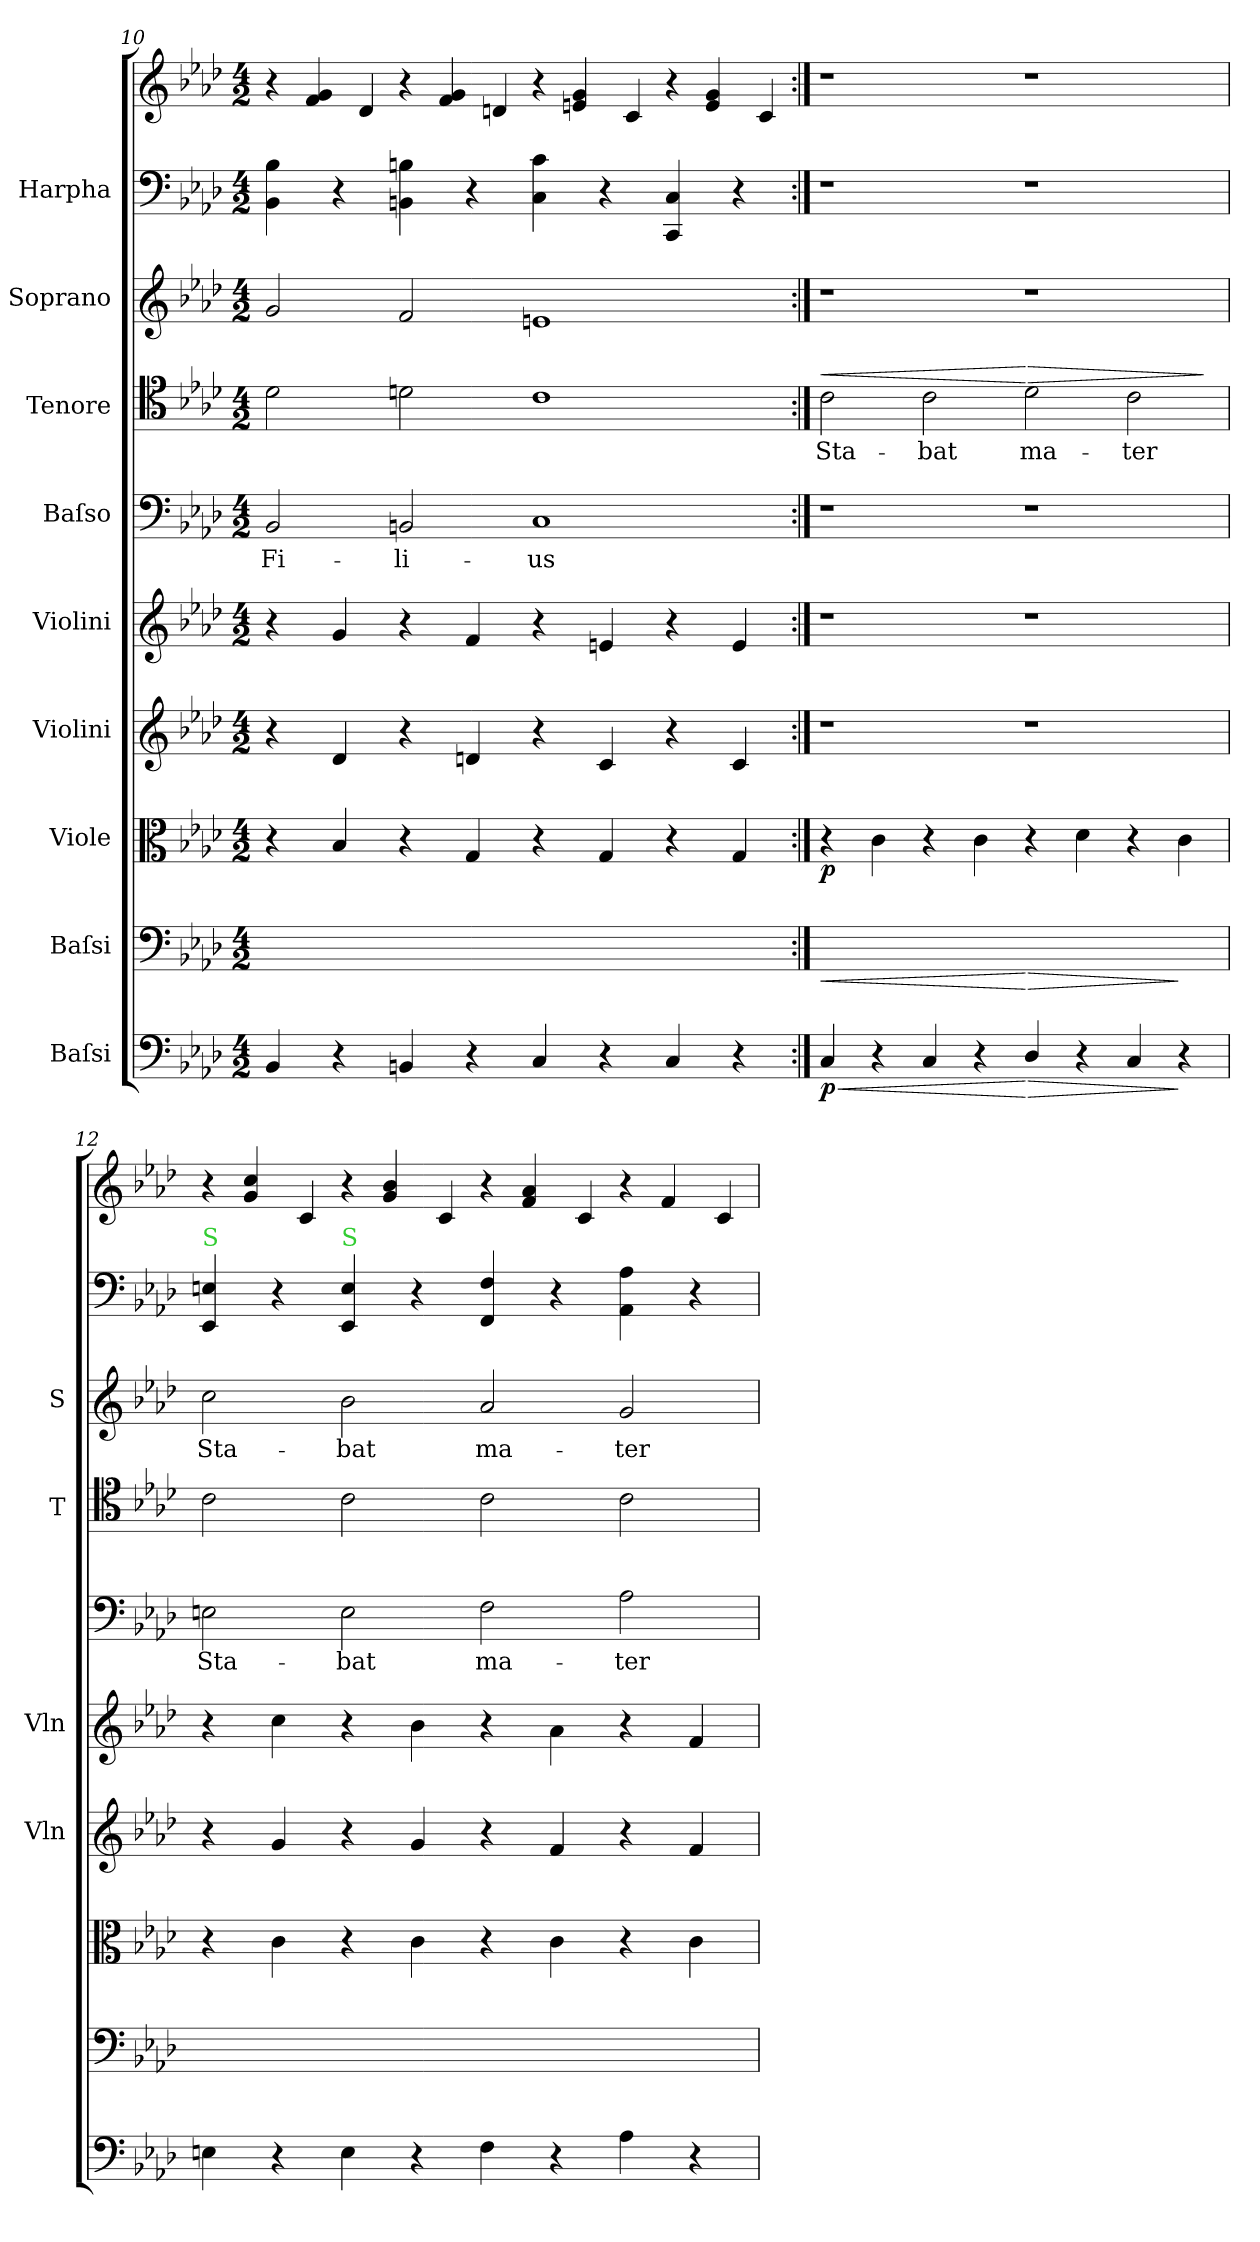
**kern	**dynam	**kern	**dynam	**kern	**dynam	**kern	**kern	**kern	**text	**kern	**text	**dynam	**kern	**text	**kern	**kern
*part9	*part9	*part8	*part8	*part7	*part7	*part6	*part5	*part4	*part4	*part3	*part3	*part3	*part2	*part2	*part1	*part1
*staff10	*staff10	*staff9	*staff9	*staff8	*staff8	*staff7	*staff6	*staff5	*staff5	*staff4	*staff4	*staff4	*staff3	*staff3	*staff2	*staff1
*I"Baſsi	*	*I"Baſsi	*	*I"Viole	*	*I"Violini	*I"Violini	*I"Baſso	*	*I"Tenore	*	*	*I"Soprano	*	*I"Harpha	*
*	*	*	*	*	*	*I'Vln	*I'Vln	*	*	*I'T	*	*	*I'S	*	*	*
*clefF4	*	*clefF4	*	*clefC3	*	*clefG2	*clefG2	*clefF4	*	*clefC4	*	*	*clefG2	*	*clefF4	*clefG2
*k[b-e-a-d-]	*	*k[b-e-a-d-]	*	*k[b-e-a-d-]	*	*k[b-e-a-d-]	*k[b-e-a-d-]	*k[b-e-a-d-]	*	*k[b-e-a-d-]	*	*	*k[b-e-a-d-]	*	*k[b-e-a-d-]	*k[b-e-a-d-]
*M4/2	*	*M4/2	*	*M4/2	*	*M4/2	*M4/2	*M4/2	*	*M4/2	*	*	*M4/2	*	*M4/2	*M4/2
*	*	*	*	*	*	*	*	*	*	*	*	*	*	*	*	*Xtuplet
=10	=10	=10	=10	=10	=10	=10	=10	=10	=10	=10	=10	=10	=10	=10	=10	=10
4BB-/	.	4BB-/yy	.	4r	.	4r	4r	2BB-/	Fi-	2d-\	.	.	2g/	.	4BB-\ 4B-\	6r
.	.	.	.	.	.	.	.	.	.	.	.	.	.	.	.	6f/ 6g/
4r	.	4ryy	.	4B-/	.	4d-/	4g/	.	.	.	.	.	.	.	4r	.
.	.	.	.	.	.	.	.	.	.	.	.	.	.	.	.	6d-/
4BBn/	.	4BBn/yy	.	4r	.	4r	4r	2BBn/	-li-	2dn\	.	.	2f/	.	4BBn\ 4Bn\	6r
.	.	.	.	.	.	.	.	.	.	.	.	.	.	.	.	6f/ 6g/
4r	.	4ryy	.	4G/	.	4dn/	4f/	.	.	.	.	.	.	.	4r	.
.	.	.	.	.	.	.	.	.	.	.	.	.	.	.	.	6dn/
4C/	.	4C/yy	.	4r	.	4r	4r	1C	-us	1c	.	.	1en	.	4C\ 4c\	6r
.	.	.	.	.	.	.	.	.	.	.	.	.	.	.	.	6en/ 6g/
4r	.	4ryy	.	4G/	.	4c/	4en/	.	.	.	.	.	.	.	4r	.
.	.	.	.	.	.	.	.	.	.	.	.	.	.	.	.	6c/
4C/	.	4C/yy	.	4r	.	4r	4r	.	.	.	.	.	.	.	4CC/ 4C/	6r
.	.	.	.	.	.	.	.	.	.	.	.	.	.	.	.	6e/ 6g/
4r	.	4ryy	.	4G/	.	4c/	4e/	.	.	.	.	.	.	.	4r	.
.	.	.	.	.	.	.	.	.	.	.	.	.	.	.	.	6c/
=11:|!	=11:|!	=11:|!	=11:|!	=11:|!	=11:|!	=11:|!	=11:|!	=11:|!	=11:|!	=11:|!	=11:|!	=11:|!	=11:|!	=11:|!	=11:|!	=11:|!
!	!LO:HP:b	!	!LO:HP:b	!	!	!	!	!	!	!	!	!LO:HP:a	!	!	!	!
4C/	< p	4C/yy	<	4r	p	1r	1r	1r	.	2c\	Sta-	<	1r	.	1r	1r
4r	.	4ryy	.	4c\	.	.	.	.	.	.	.	.	.	.	.	.
4C/	.	4C/yy	.	4r	.	.	.	.	.	2c\	-bat	.	.	.	.	.
4r	.	4ryy	.	4c\	.	.	.	.	.	.	.	.	.	.	.	.
!	!LO:HP:n=1:b	!	!LO:HP:n=1:b	!	!	!	!	!	!	!	!	!LO:HP:n=1:a	!	!	!	!
4D-/	[ >	4D-/yy	[ >	4r	.	1r	1r	1r	.	2d-\	ma-	[ >	1r	.	1r	1r
4r	.	4ryy	.	4d-\	.	.	.	.	.	.	.	.	.	.	.	.
4C/	.	4C/yy	.	4r	.	.	.	.	.	2c\	-ter	.	.	.	.	.
4r	]	4ryy	]	4c\	.	.	.	.	.	.	.	.	.	.	.	.
.	.	.	.	.	.	.	.	.	.	.	.	]	.	.	.	.
=12	=12	=12	=12	=12	=12	=12	=12	=12	=12	=12	=12	=12	=12	=12	=12	=12
!	!	!	!	!	!	!	!	!	!	!	!	!	!	!	!LO:TX:a:color=limegreen:t=S	!
4En\	.	4En\yy	.	4r	.	4r	4r	2En\	Sta-	2c\	.	.	2cc\	Sta-	4EE-/ 4En/	6r
.	.	.	.	.	.	.	.	.	.	.	.	.	.	.	.	6g/ 6cc/
4r	.	4ryy	.	4c\	.	4g/	4cc\	.	.	.	.	.	.	.	4r	.
.	.	.	.	.	.	.	.	.	.	.	.	.	.	.	.	6c/
!	!	!	!	!	!	!	!	!	!	!	!	!	!	!	!LO:TX:a:color=limegreen:t=S	!
4E\	.	4E\yy	.	4r	.	4r	4r	2E\	-bat	2c\	.	.	2b-\	-bat	4EE-/ 4E/	6r
.	.	.	.	.	.	.	.	.	.	.	.	.	.	.	.	6g/ 6b-/
4r	.	4ryy	.	4c\	.	4g/	4b-\	.	.	.	.	.	.	.	4r	.
.	.	.	.	.	.	.	.	.	.	.	.	.	.	.	.	6c/
4F\	.	4F\yy	.	4r	.	4r	4r	2F\	ma-	2c\	.	.	2a-/	ma-	4FF/ 4F/	6r
.	.	.	.	.	.	.	.	.	.	.	.	.	.	.	.	6f/ 6a-/
4r	.	4ryy	.	4c\	.	4f/	4a-\	.	.	.	.	.	.	.	4r	.
.	.	.	.	.	.	.	.	.	.	.	.	.	.	.	.	6c/
4A-\	.	4A-\yy	.	4r	.	4r	4r	2A-\	-ter	2c\	.	.	2g/	-ter	4AA-\ 4A-\	6r
.	.	.	.	.	.	.	.	.	.	.	.	.	.	.	.	6f/
4r	.	4ryy	.	4c\	.	4f/	4f/	.	.	.	.	.	.	.	4r	.
.	.	.	.	.	.	.	.	.	.	.	.	.	.	.	.	6c/
=	=	=	=	=	=	=	=	=	=	=	=	=	=	=	=	=
*-	*-	*-	*-	*-	*-	*-	*-	*-	*-	*-	*-	*-	*-	*-	*-	*-
